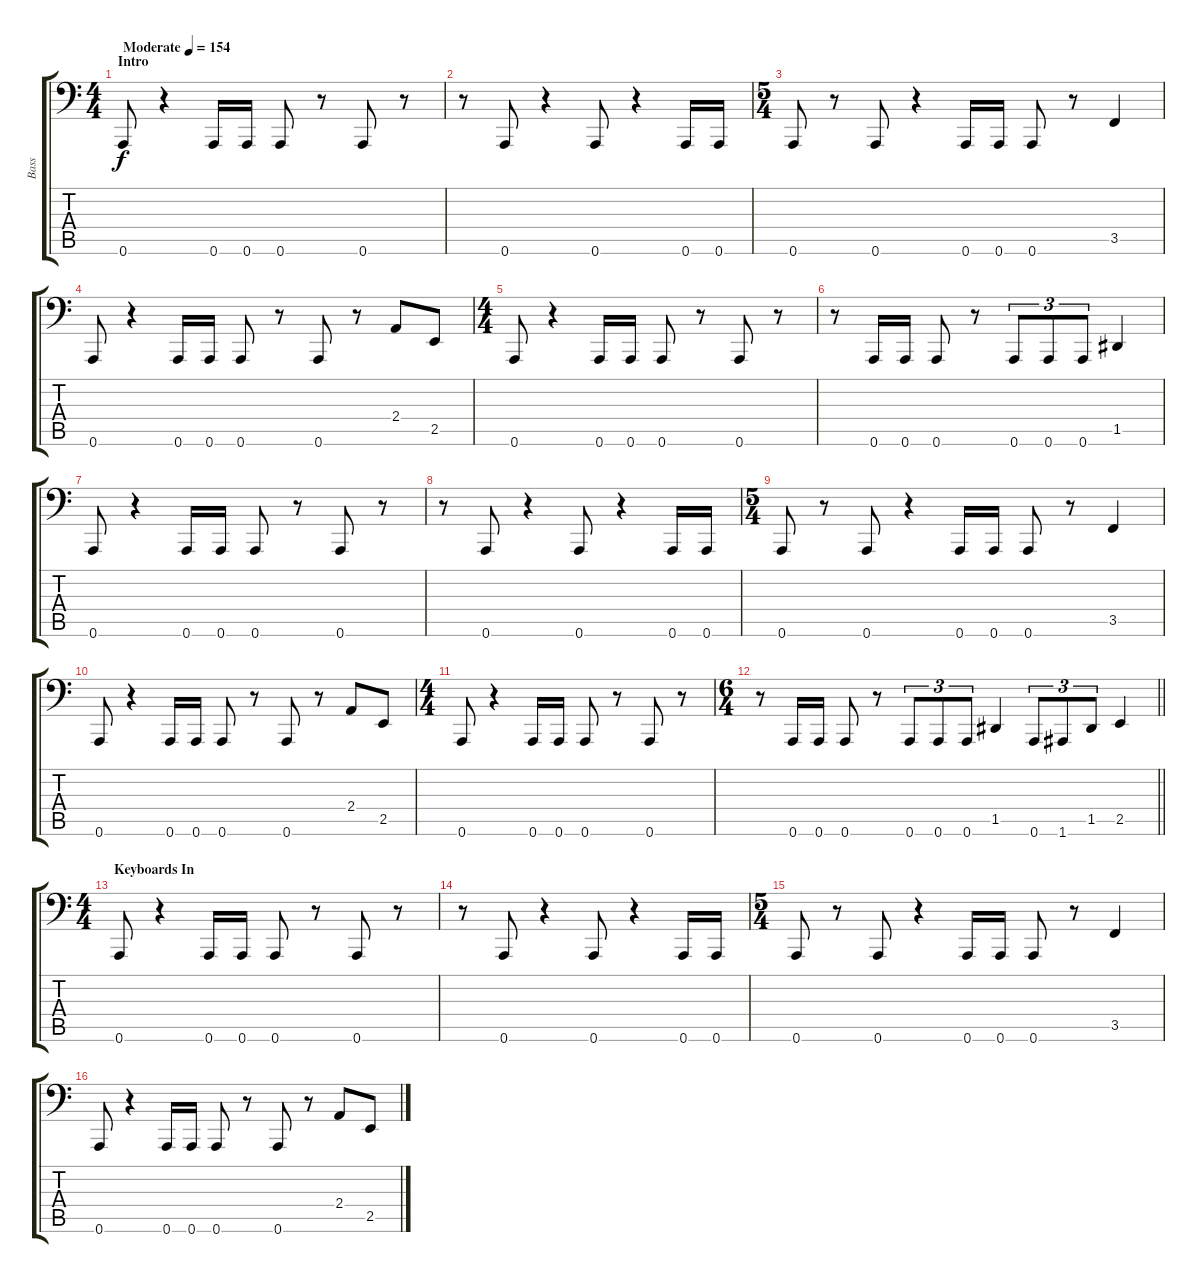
\track ("Bass" "Bass") {instrument electricbassfinger}
\staff {score tabs}
\tuning (Bb2 F2 E2 G1 D1 A0) {hide}
\ts (4 4)
\section ("" "Intro")
\tempo (154 "Moderate")
\clef f4
\ks c
0.6.8{dy f instrument electricbassfinger} r.4 0.6.16 0.6.16 0.6.8 r.8 0.6.8 r.8 |
r.8 0.6.8 r.4 0.6.8 r.4 0.6.16 0.6.16 |
\ts (5 4)
0.6.8 r.8 0.6.8 r.4 0.6.16 0.6.16 0.6.8 r.8 3.5.4 |
0.6.8 r.4 0.6.16 0.6.16 0.6.8 r.8 0.6.8 r.8 2.4.8 2.5.8 |
\ts (4 4)
0.6.8 r.4 0.6.16 0.6.16 0.6.8 r.8 0.6.8 r.8 |
r.8 0.6.16 0.6.16 0.6.8 r.8 0.6.8{tu (3 2)} 0.6.8{tu (3 2)} 0.6.8{tu (3 2)} 1.5.4 |
0.6.8 r.4 0.6.16 0.6.16 0.6.8 r.8 0.6.8 r.8 |
r.8 0.6.8 r.4 0.6.8 r.4 0.6.16 0.6.16 |
\ts (5 4)
0.6.8 r.8 0.6.8 r.4 0.6.16 0.6.16 0.6.8 r.8 3.5.4 |
0.6.8 r.4 0.6.16 0.6.16 0.6.8 r.8 0.6.8 r.8 2.4.8 2.5.8 |
\ts (4 4)
0.6.8 r.4 0.6.16 0.6.16 0.6.8 r.8 0.6.8 r.8 |
\ts (6 4)
\barLineRight lightlight
r.8 0.6.16 0.6.16 0.6.8 r.8 0.6.8{tu (3 2)} 0.6.8{tu (3 2)} 0.6.8{tu (3 2)} 1.5.4 0.6.8{tu (3 2)} 1.6.8{tu (3 2)} 1.5.8{tu (3 2)} 2.5.4 |
\ts (4 4)
\section ("" "Keyboards In")
0.6.8 r.4 0.6.16 0.6.16 0.6.8 r.8 0.6.8 r.8 |
r.8 0.6.8 r.4 0.6.8 r.4 0.6.16 0.6.16 |
\ts (5 4)
0.6.8 r.8 0.6.8 r.4 0.6.16 0.6.16 0.6.8 r.8 3.5.4 |
0.6.8 r.4 0.6.16 0.6.16 0.6.8 r.8 0.6.8 r.8 2.4.8 2.5.8
